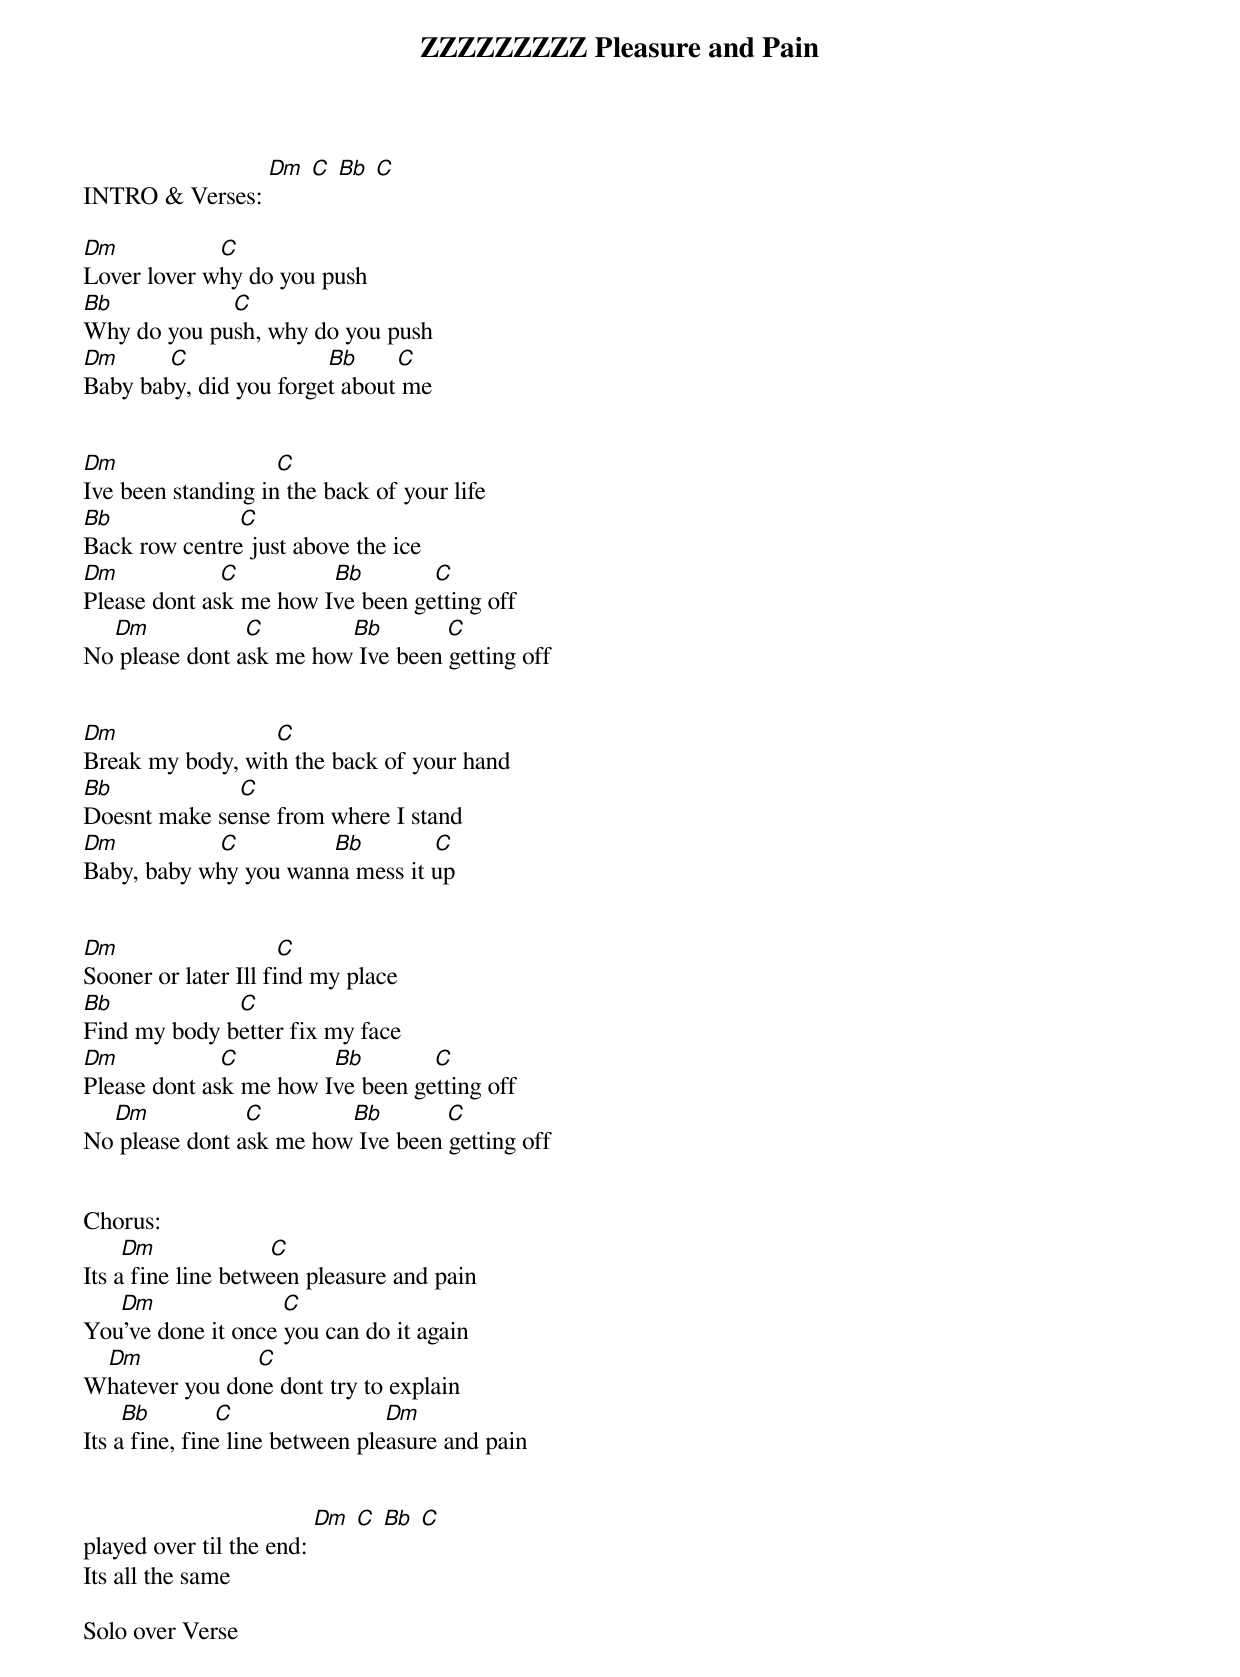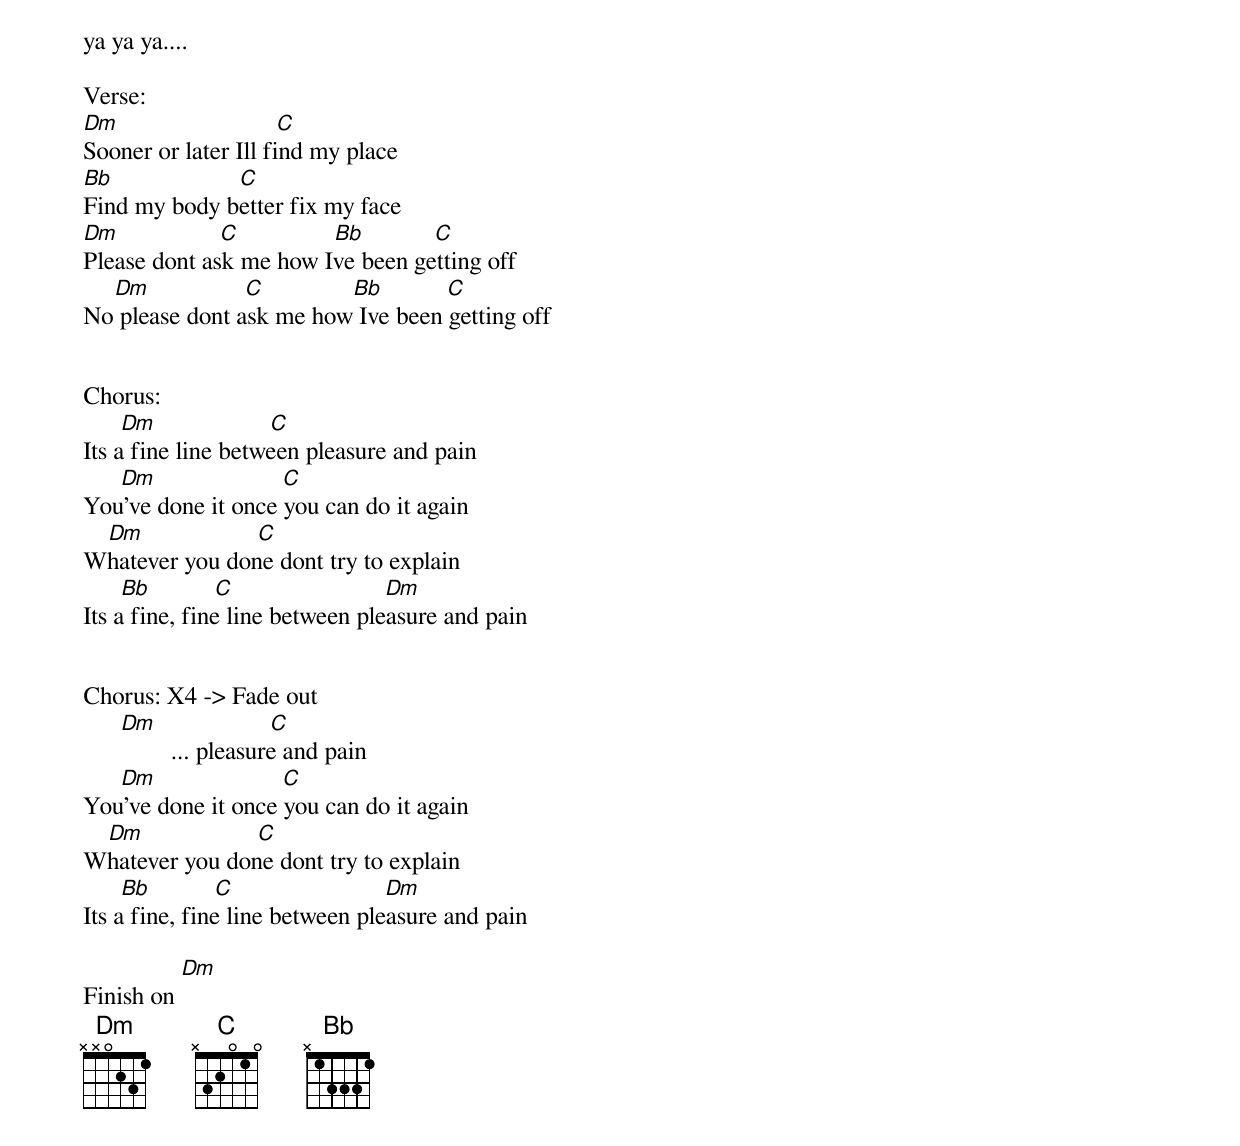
{t: ZZZZZZZZZ Pleasure and Pain}
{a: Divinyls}

INTRO & Verses: [Dm] [C] [Bb] [C]

[Dm]                [C]
Lover lover why do you push
[Bb]                   [C]
Why do you push, why do you push
[Dm]        [C]                      [Bb]      [C]
Baby baby, did you forget about me


[Dm]                         [C]
Ive been standing in the back of your life
[Bb]                    [C]
Back row centre just above the ice
[Dm]                [C]               [Bb]           [C]
Please dont ask me how Ive been getting off
     [Dm]               [C]              [Bb]          [C]
No please dont ask me how Ive been getting off


[Dm]                         [C]
Break my body, with the back of your hand
[Bb]                    [C]
Doesnt make sense from where I stand
[Dm]                [C]               [Bb]           [C]
Baby, baby why you wanna mess it up


[Dm]                         [C]
Sooner or later Ill find my place
[Bb]                    [C]
Find my body better fix my face
[Dm]                [C]               [Bb]           [C]
Please dont ask me how Ive been getting off
     [Dm]               [C]              [Bb]          [C]
No please dont ask me how Ive been getting off


Chorus:
      [Dm]                  [C]
Its a fine line between pleasure and pain
      [Dm]                    [C]
You've done it once you can do it again
    [Dm]                  [C]
Whatever you done dont try to explain
      [Bb]          [C]                        [Dm]
Its a fine, fine line between pleasure and pain


played over til the end: [Dm] [C] [Bb] [C]
Its all the same

Solo over Verse
ya ya ya....

Verse:
[Dm]                         [C]
Sooner or later Ill find my place
[Bb]                    [C]
Find my body better fix my face
[Dm]                [C]               [Bb]           [C]
Please dont ask me how Ive been getting off
     [Dm]               [C]              [Bb]          [C]
No please dont ask me how Ive been getting off


Chorus:
      [Dm]                  [C]
Its a fine line between pleasure and pain
      [Dm]                    [C]
You've done it once you can do it again
    [Dm]                  [C]
Whatever you done dont try to explain
      [Bb]          [C]                        [Dm]
Its a fine, fine line between pleasure and pain


Chorus: X4 -> Fade out
      [Dm]                  [C]
              ... pleasure and pain
      [Dm]                    [C]
You've done it once you can do it again
    [Dm]                  [C]
Whatever you done dont try to explain
      [Bb]          [C]                        [Dm]
Its a fine, fine line between pleasure and pain

Finish on [Dm]
